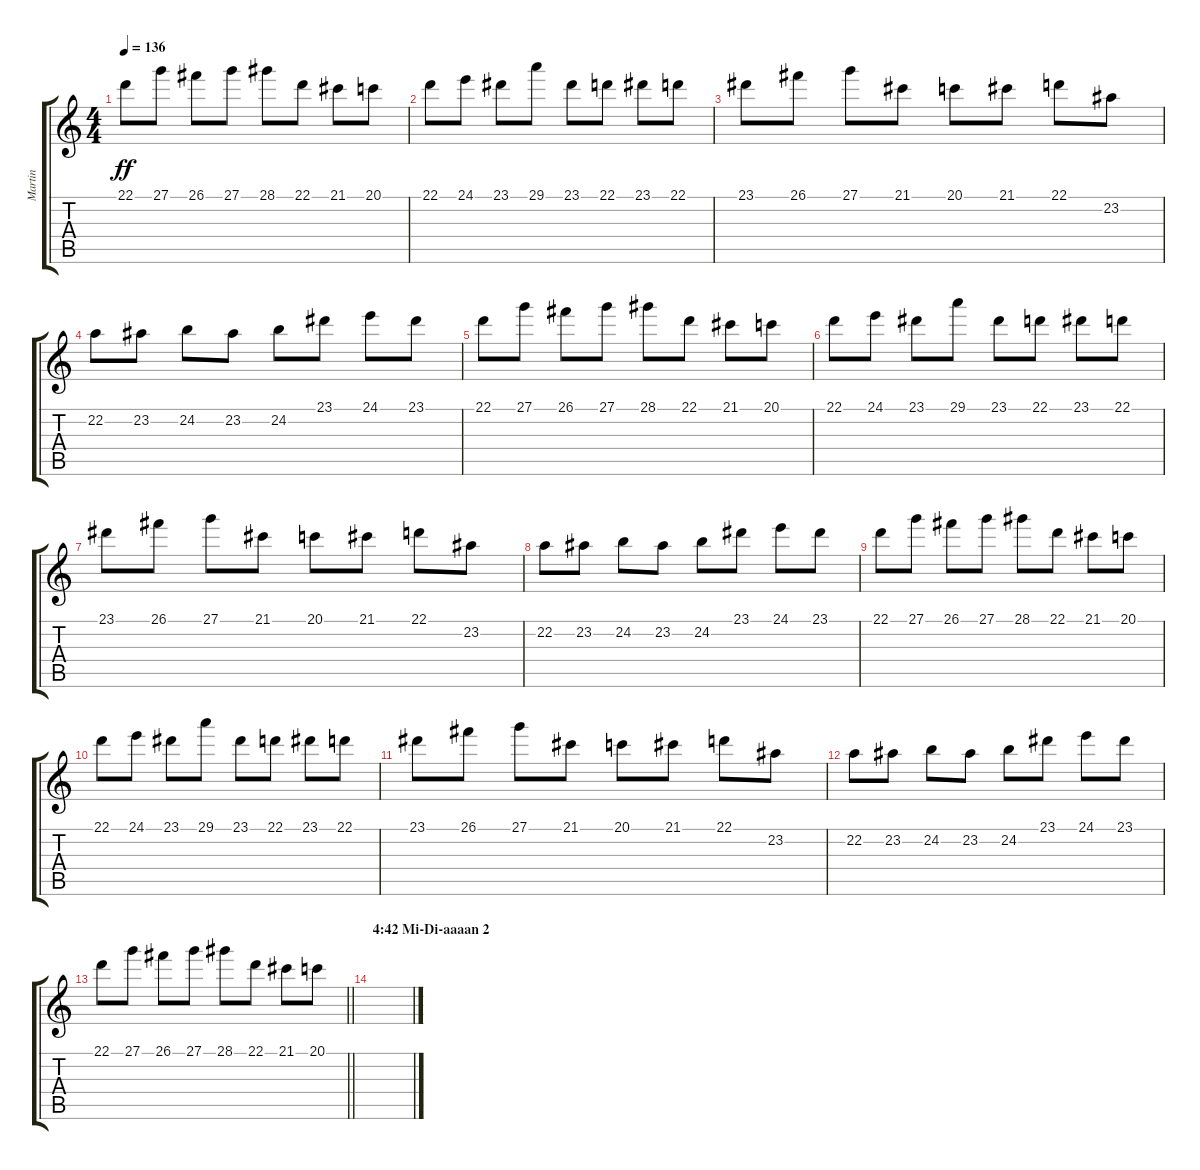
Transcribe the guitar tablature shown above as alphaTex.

\track ("Martin" "Martin") {instrument musicbox}
\staff {score tabs}
\tuning (E4 B3 G3 D3 A2 D2) {hide}
\ts (4 4)
\tempo 136
\clef g2
\ks c
22.1.8{dy ff} 27.1.8 26.1.8 27.1.8 28.1.8 22.1.8 21.1.8 20.1.8 |
22.1.8 24.1.8 23.1.8 29.1.8 23.1.8 22.1.8 23.1.8 22.1.8 |
23.1.8 26.1.8 27.1.8 21.1.8 20.1.8 21.1.8 22.1.8 23.2.8 |
22.2.8 23.2.8 24.2.8 23.2.8 24.2.8 23.1.8 24.1.8 23.1.8 |
22.1.8 27.1.8 26.1.8 27.1.8 28.1.8 22.1.8 21.1.8 20.1.8 |
22.1.8 24.1.8 23.1.8 29.1.8 23.1.8 22.1.8 23.1.8 22.1.8 |
23.1.8 26.1.8 27.1.8 21.1.8 20.1.8 21.1.8 22.1.8 23.2.8 |
22.2.8 23.2.8 24.2.8 23.2.8 24.2.8 23.1.8 24.1.8 23.1.8 |
22.1.8 27.1.8 26.1.8 27.1.8 28.1.8 22.1.8 21.1.8 20.1.8 |
22.1.8 24.1.8 23.1.8 29.1.8 23.1.8 22.1.8 23.1.8 22.1.8 |
23.1.8 26.1.8 27.1.8 21.1.8 20.1.8 21.1.8 22.1.8 23.2.8 |
22.2.8 23.2.8 24.2.8 23.2.8 24.2.8 23.1.8 24.1.8 23.1.8 |
\barLineRight lightlight
22.1.8 27.1.8 26.1.8 27.1.8 28.1.8 22.1.8 21.1.8 20.1.8 |
\section ("" "4:42 Mi-Di-aaaan 2")
